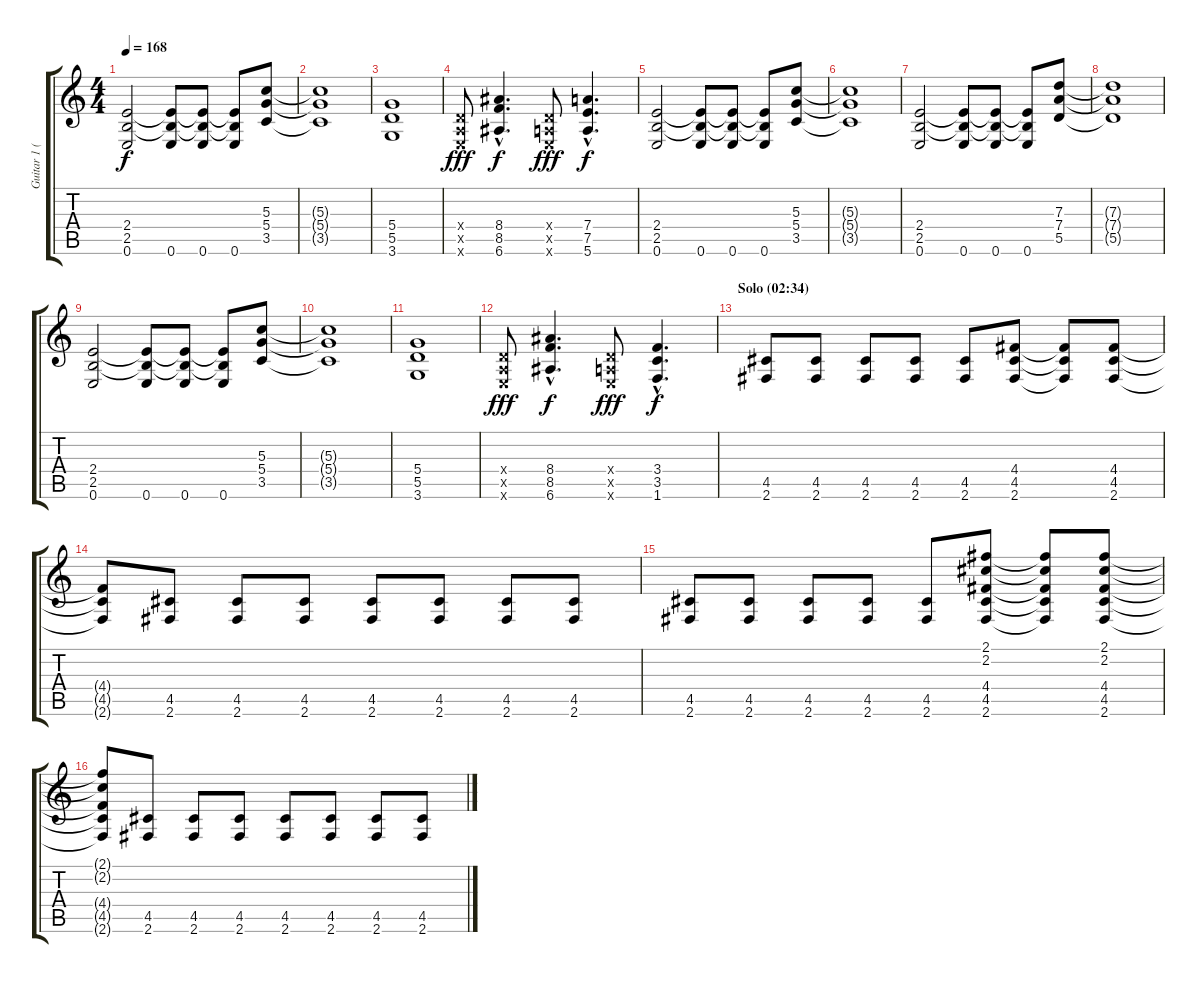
\track ("Guitar 1 (Dave Kushner)" "Guitar 1 (") {instrument overdrivenguitar}
\staff {score tabs}
\tuning (E4 B3 G3 D3 A2 E2) {hide}
\ts (4 4)
\tempo 168
\clef g2
\ks c
(2.4 2.5 0.6).2{dy f} (2.4{t} 2.5{t} 0.6).8 (2.4{t} 2.5{t} 0.6).8 (2.4{t} 2.5{t} 0.6).8 (5.3 5.4 3.5).8 |
(5.3{t} 5.4{t} 3.5{t}).1 |
(5.4 5.5 3.6).1 |
(0.4{x} 0.5{x} 0.6{x}).8{dy fff} (8.4{hac} 8.5{hac} 6.6{hac}).4{d dy f} (0.4{x} 0.5{x} 0.6{x}).8{dy fff} (7.4{hac} 7.5{hac} 5.6{hac}).4{d dy f} |
(2.4 2.5 0.6).2 (2.4{t} 2.5{t} 0.6).8 (2.4{t} 2.5{t} 0.6).8 (2.4{t} 2.5{t} 0.6).8 (5.3 5.4 3.5).8 |
(5.3{t} 5.4{t} 3.5{t}).1 |
(2.4 2.5 0.6).2 (2.4{t} 2.5{t} 0.6).8 (2.4{t} 2.5{t} 0.6).8 (2.4{t} 2.5{t} 0.6).8 (7.3 7.4 5.5).8 |
(7.3{t} 7.4{t} 5.5{t}).1 |
(2.4 2.5 0.6).2 (2.4{t} 2.5{t} 0.6).8 (2.4{t} 2.5{t} 0.6).8 (2.4{t} 2.5{t} 0.6).8 (5.3 5.4 3.5).8 |
(5.3{t} 5.4{t} 3.5{t}).1 |
(5.4 5.5 3.6).1 |
(0.4{x} 0.5{x} 0.6{x}).8{dy fff} (8.4{hac} 8.5{hac} 6.6{hac}).4{d dy f} (0.4{x} 0.5{x} 0.6{x}).8{dy fff} (3.4{hac} 3.5{hac} 1.6{hac}).4{d dy f} |
\section ("" "Solo (02:34)")
(4.5 2.6).8 (4.5 2.6).8 (4.5 2.6).8 (4.5 2.6).8 (4.5 2.6).8 (4.4 4.5 2.6).8 (4.4{t} 4.5{t} 2.6{t}).8 (4.4 4.5 2.6).8 |
(4.4{t} 4.5{t} 2.6{t}).8 (4.5 2.6).8 (4.5 2.6).8 (4.5 2.6).8 (4.5 2.6).8 (4.5 2.6).8 (4.5 2.6).8 (4.5 2.6).8 |
(4.5 2.6).8 (4.5 2.6).8 (4.5 2.6).8 (4.5 2.6).8 (4.5 2.6).8 (2.1 2.2 4.4 4.5 2.6).8 (2.1{t} 2.2{t} 4.4{t} 4.5{t} 2.6{t}).8 (2.1 2.2 4.4 4.5 2.6).8 |
(2.1{t} 2.2{t} 4.4{t} 4.5{t} 2.6{t}).8 (4.5 2.6).8 (4.5 2.6).8 (4.5 2.6).8 (4.5 2.6).8 (4.5 2.6).8 (4.5 2.6).8 (4.5 2.6).8
